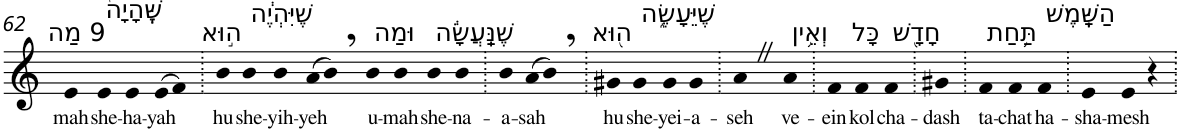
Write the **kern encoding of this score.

**kern	**text
*part1	*part1
*staff1	*staff1
*I"Piano	*
*I'Pno	*
!!LO:PB:g=z
*clefG2	*
*k[]	*
=62	=62
!LO:TX:a:t=9 מַה	!
!	!LO:LY:b
4e	mah
!LO:TX:a:t=שֶּֽׁהָיָה֙	!
!	!LO:LY:b
4e	she-
!	!LO:LY:b
4e	-ha-
!	!LO:LY:b
(>8e	-yah
8f)	.
=63.	=63.
!LO:TX:a:t=ה֣וּא	!
!	!LO:LY:b
4b	hu
!LO:TX:a:t=שֶׁיִּהְיֶ֔ה	!
!	!LO:LY:b
4b	she-
!	!LO:LY:b
4b	-yih-
!	!LO:LY:b
(>8a	-yeh
8b,)	.
!LO:TX:a:t=וּמַה	!
!	!LO:LY:b
4b	u-
!	!LO:LY:b
4b	-mah
!LO:TX:a:t=שֶׁנַּֽעֲשָׂ֔ה	!
!	!LO:LY:b
4b	she-
!	!LO:LY:b
4b	-na-
=64.	=64.
!	!LO:LY:b
4b	-a-
!	!LO:LY:b
(>8a	-sah
8b,)	.
=65.	=65.
!LO:TX:a:t=ה֖וּא	!
!	!LO:LY:b
4g#X	hu
!LO:TX:a:t=שֶׁיֵּעָשֶׂ֑ה	!
!	!LO:LY:b
4g#	she-
!	!LO:LY:b
4g#	-yei-
!	!LO:LY:b
4g#	-a-
=66.	=66.
!	!LO:LY:b
4aZ	-seh
!LO:TX:a:t=וְאֵ֥ין	!
!	!LO:LY:b
4a	ve-
=67.	=67.
!	!LO:LY:b
4f	-ein
!LO:TX:a:t=כָּל	!
!	!LO:LY:b
4f	kol
!LO:TX:a:t=חָדָ֖שׁ	!
!	!LO:LY:b
4f	cha-
=68.	=68.
!	!LO:LY:b
4g#X	-dash
=69.	=69.
!LO:TX:a:t=תַּ֥חַת	!
!	!LO:LY:b
4f	ta-
!	!LO:LY:b
4f	-chat
!LO:TX:a:t=הַשָּֽׁמֶשׁ	!
!	!LO:LY:b
4f	ha-
=70.	=70.
!	!LO:LY:b
4e	-sha-
!	!LO:LY:b
4e	-mesh
4r	.
=.	=.
*-	*-
